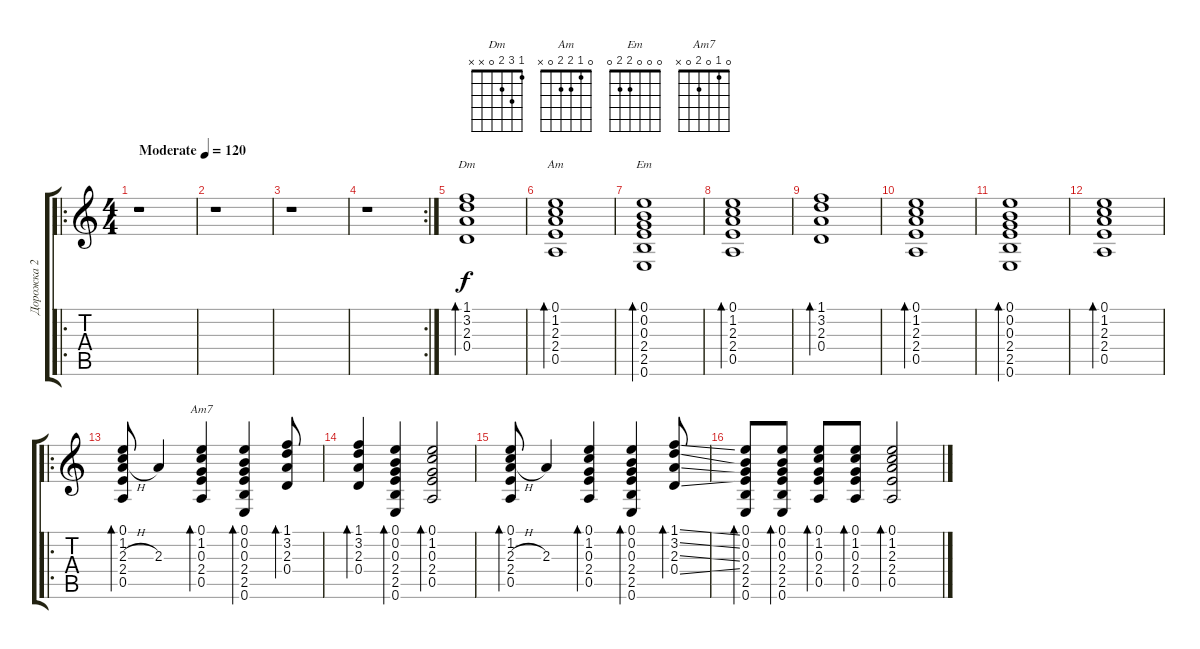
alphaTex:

\track ("Дорожка 2" "Дорожка 2") {instrument acousticguitarnylon}
\staff {score tabs}
\tuning (E4 B3 G3 D3 A2 E2) {hide}
\chord ("Dm" 1 3 2 0 x x)
\chord ("Am" 0 1 2 2 0 x)
\chord ("Em" 0 0 0 2 2 0)
\chord ("Am7" 0 1 0 2 0 x)
\ro
\ts (4 4)
\tempo (120 "Moderate")
\clef g2
\ks c
r.1{dy f instrument acousticguitarnylon} |
r.1 |
r.1 |
\rc 2
r.1 |
(1.1 3.2 2.3 0.4).1{bd 240 ch "Dm"} |
(0.1 1.2 2.3 2.4 0.5).1{bd 240 ch "Am"} |
(0.1 0.2 0.3 2.4 2.5 0.6).1{bd 240 ch "Em"} |
(0.1 1.2 2.3 2.4 0.5).1{bd 240} |
(1.1 3.2 2.3 0.4).1{bd 240} |
(0.1 1.2 2.3 2.4 0.5).1{bd 240} |
(0.1 0.2 0.3 2.4 2.5 0.6).1{bd 240} |
(0.1 1.2 2.3 2.4 0.5).1{bd 240} |
\ro
(0.1 1.2 2.3{h} 2.4 0.5).8{bd 60} 2.3.4 (0.1 1.2 0.3 2.4 0.5).4{bd 60 ch "Am7"} (0.1 0.2 0.3 2.4 2.5 0.6).4{bd 60} (1.1 3.2 2.3 0.4).8{bd 60} |
(1.1 3.2 2.3 0.4).4{bd 60} (0.1 0.2 0.3 2.4 2.5 0.6).4{bd 60} (0.1 1.2 0.3 2.4 0.5).2{bd 60} |
(0.1 1.2 2.3{h} 2.4 0.5).8{bd 60} 2.3.4 (0.1 1.2 0.3 2.4 0.5).4{bd 60} (0.1 0.2 0.3 2.4 2.5 0.6).4{bd 60} (1.1{ss} 3.2{ss} 2.3{ss} 0.4{ss}).8{bd 60} |
(0.1 0.2 0.3 2.4 2.5 0.6).8{bd 60} (0.1 0.2 0.3 2.4 2.5 0.6).8{bd 60} (0.1 1.2 0.3 2.4 0.5).8{bd 60} (0.1 1.2 0.3 2.4 0.5).8{bd 60} (0.1 1.2 2.3{h} 2.4 0.5).2{bd 60}
